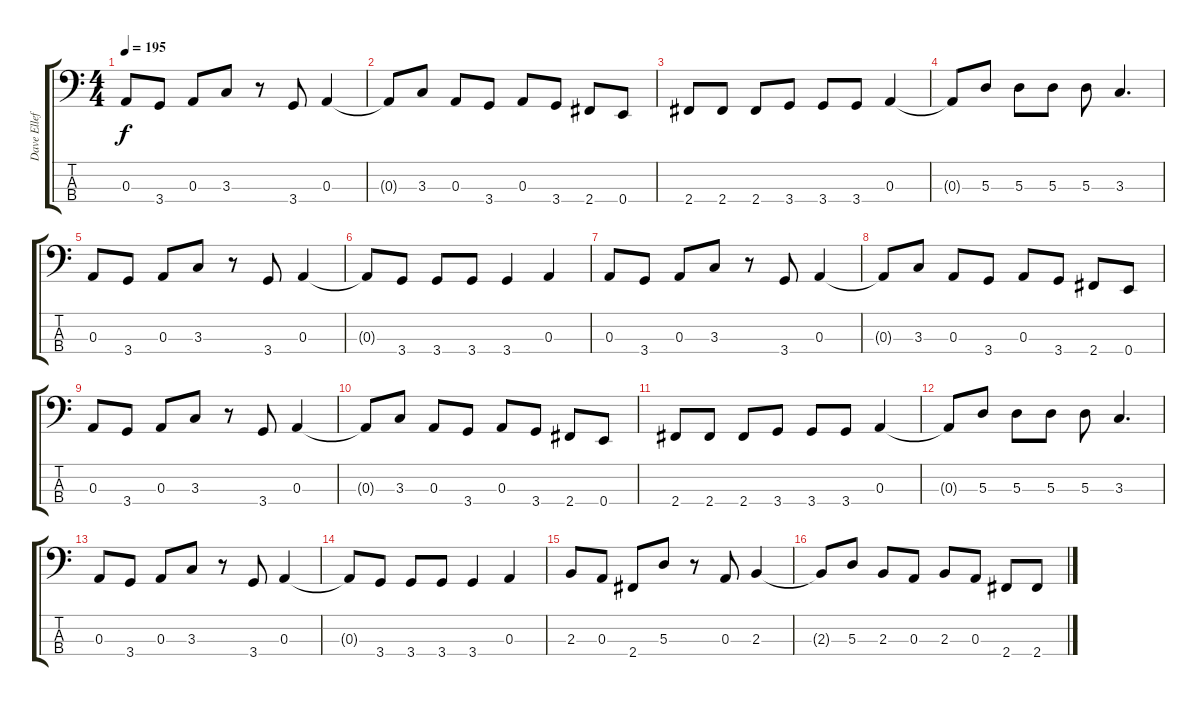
\track ("Dave Ellefson" "Dave Ellef") {instrument electricbasspick}
\staff {score tabs}
\tuning (G2 D2 A1 E1) {hide}
\ts (4 4)
\tempo 195
\clef f4
\ks c
0.3.8{dy f} 3.4.8 0.3.8 3.3.8 r.8 3.4.8 0.3.4 |
0.3{t}.8 3.3.8 0.3.8 3.4.8 0.3.8 3.4.8 2.4.8 0.4.8 |
2.4.8 2.4.8 2.4.8 3.4.8 3.4.8 3.4.8 0.3.4 |
0.3{t}.8 5.3.8 5.3.8 5.3.8 5.3.8 3.3.4{d} |
0.3.8 3.4.8 0.3.8 3.3.8 r.8 3.4.8 0.3.4 |
0.3{t}.8 3.4.8 3.4.8 3.4.8 3.4.4 0.3.4 |
0.3.8 3.4.8 0.3.8 3.3.8 r.8 3.4.8 0.3.4 |
0.3{t}.8 3.3.8 0.3.8 3.4.8 0.3.8 3.4.8 2.4.8 0.4.8 |
0.3.8 3.4.8 0.3.8 3.3.8 r.8 3.4.8 0.3.4 |
0.3{t}.8 3.3.8 0.3.8 3.4.8 0.3.8 3.4.8 2.4.8 0.4.8 |
2.4.8 2.4.8 2.4.8 3.4.8 3.4.8 3.4.8 0.3.4 |
0.3{t}.8 5.3.8 5.3.8 5.3.8 5.3.8 3.3.4{d} |
0.3.8 3.4.8 0.3.8 3.3.8 r.8 3.4.8 0.3.4 |
0.3{t}.8 3.4.8 3.4.8 3.4.8 3.4.4 0.3.4 |
2.3.8 0.3.8 2.4.8 5.3.8 r.8 0.3.8 2.3.4 |
2.3{t}.8 5.3.8 2.3.8 0.3.8 2.3.8 0.3.8 2.4.8 2.4.8
